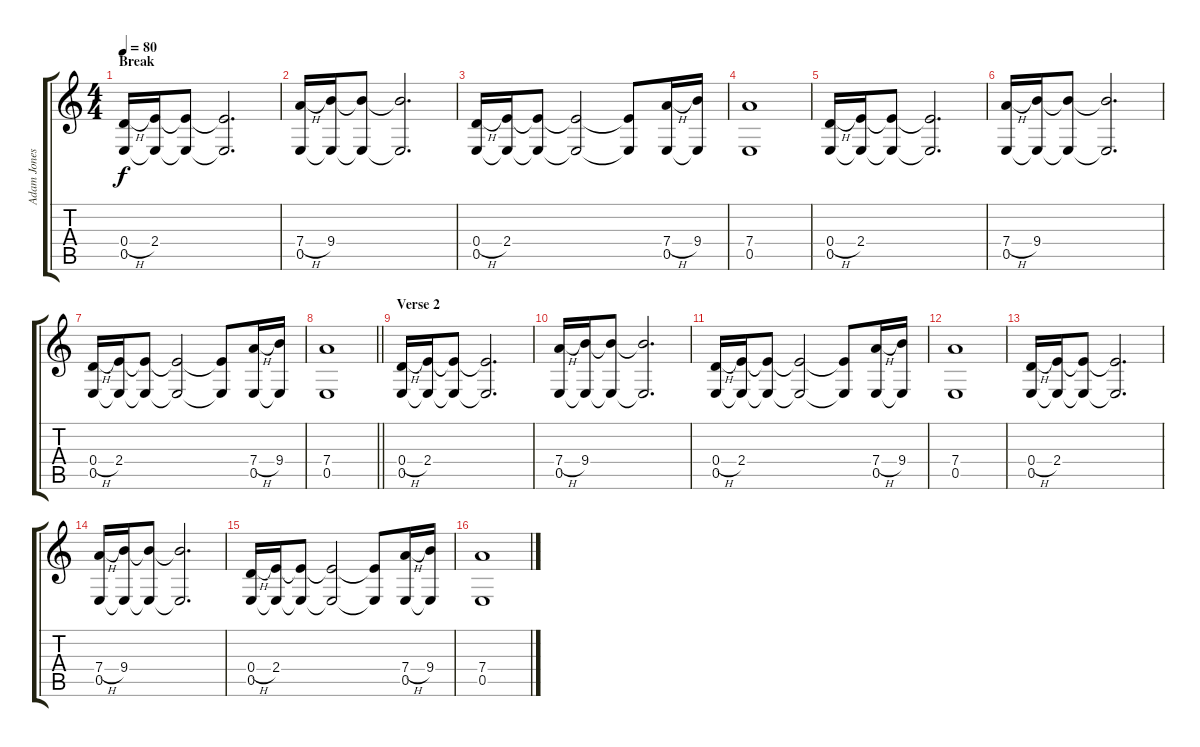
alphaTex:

\track ("Adam Jones - Guitar" "Adam Jones") {instrument electricguitarjazz}
\staff {score tabs}
\tuning (E4 B3 G3 D3 E2 B1) {hide}
\ts (4 4)
\section ("" "Break")
\tempo 80
\clef g2
\ks c
(0.4{h} 0.5).16{dy f} (2.4 0.5{t}).16 (2.4{t} 0.5{t}).8 (2.4{t} 0.5{t}).2{d} |
(7.4{h} 0.5).16 (9.4 0.5{t}).16 (9.4{t} 0.5{t}).8 (9.4{t} 0.5{t}).2{d} |
(0.4{h} 0.5).16 (2.4 0.5{t}).16 (2.4{t} 0.5{t}).8 (2.4{t} 0.5{t}).2 (2.4{t} 0.5{t}).8 (7.4{h} 0.5).16 (9.4 0.5{t}).16 |
(7.4 0.5).1 |
(0.4{h} 0.5).16 (2.4 0.5{t}).16 (2.4{t} 0.5{t}).8 (2.4{t} 0.5{t}).2{d} |
(7.4{h} 0.5).16 (9.4 0.5{t}).16 (9.4{t} 0.5{t}).8 (9.4{t} 0.5{t}).2{d} |
(0.4{h} 0.5).16 (2.4 0.5{t}).16 (2.4{t} 0.5{t}).8 (2.4{t} 0.5{t}).2 (2.4{t} 0.5{t}).8 (7.4{h} 0.5).16 (9.4 0.5{t}).16 |
\barLineRight lightlight
(7.4 0.5).1 |
\section ("" "Verse 2")
(0.4{h} 0.5).16 (2.4 0.5{t}).16 (2.4{t} 0.5{t}).8 (2.4{t} 0.5{t}).2{d} |
(7.4{h} 0.5).16 (9.4 0.5{t}).16 (9.4{t} 0.5{t}).8 (9.4{t} 0.5{t}).2{d} |
(0.4{h} 0.5).16 (2.4 0.5{t}).16 (2.4{t} 0.5{t}).8 (2.4{t} 0.5{t}).2 (2.4{t} 0.5{t}).8 (7.4{h} 0.5).16 (9.4 0.5{t}).16 |
(7.4 0.5).1 |
(0.4{h} 0.5).16 (2.4 0.5{t}).16 (2.4{t} 0.5{t}).8 (2.4{t} 0.5{t}).2{d} |
(7.4{h} 0.5).16 (9.4 0.5{t}).16 (9.4{t} 0.5{t}).8 (9.4{t} 0.5{t}).2{d} |
(0.4{h} 0.5).16 (2.4 0.5{t}).16 (2.4{t} 0.5{t}).8 (2.4{t} 0.5{t}).2 (2.4{t} 0.5{t}).8 (7.4{h} 0.5).16 (9.4 0.5{t}).16 |
(7.4 0.5).1
